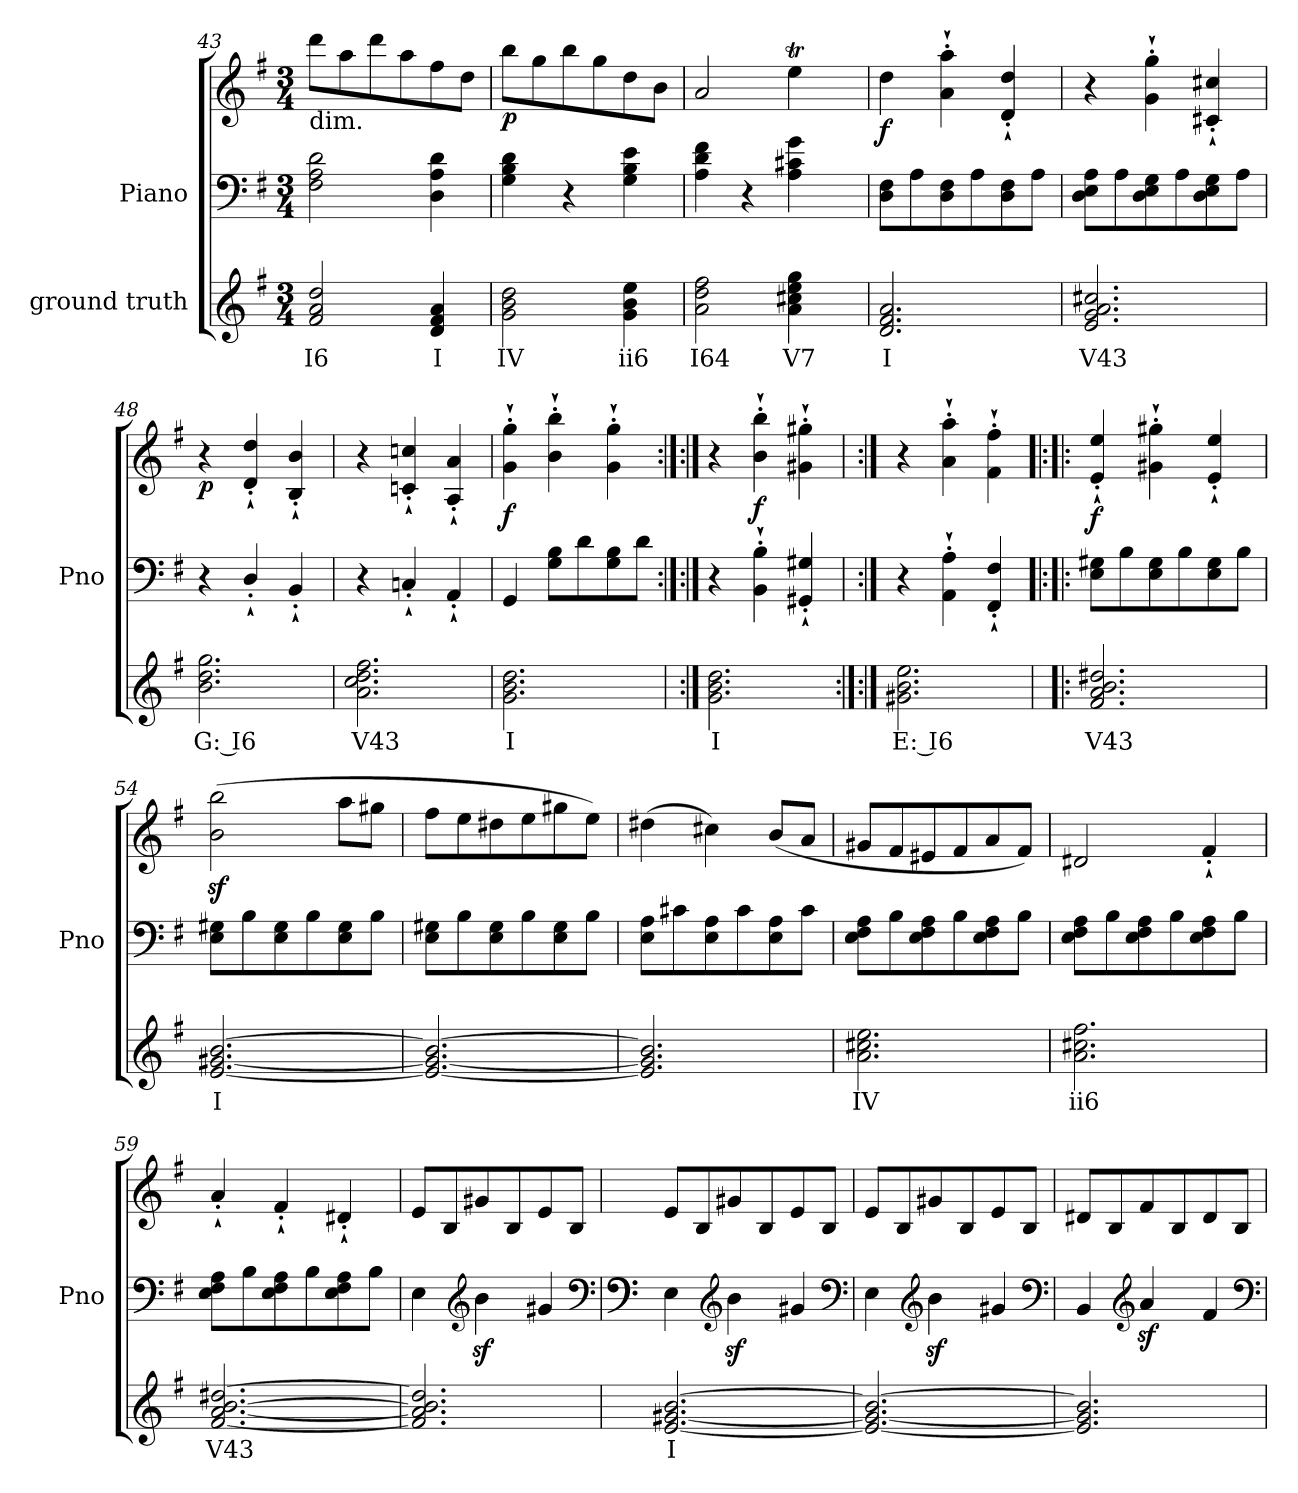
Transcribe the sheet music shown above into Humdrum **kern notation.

**kern	**text	**kern	**kern	**dynam
*part2	*part2	*part1	*part1	*part1
*staff3	*staff3	*staff2	*staff1	*staff1/2
*I"ground truth	*	*I"Piano	*	*
*	*	*I'Pno	*	*
*	*	*clefF4	*clefG2	*
*k[f#]	*	*k[f#]	*k[f#]	*
*G:	*	*G:	*G:	*
*M3/4	*	*M3/4	*M3/4	*
=43	=43	=43	=43	=43
!	!	!	!LO:TX:b:t=dim.	!
2f# 2a 2dd	I6	2F#\ 2A\ 2d\	8ddd\L	.
.	.	.	8aa\	.
.	.	.	8ddd\	.
.	.	.	8aa\	.
4d 4f# 4a	I	4D\ 4A\ 4d\	8ff#\	.
.	.	.	8dd\J	.
=44	=44	=44	=44	=44
!	!	!	!	!LO:DY:b
2g 2b 2dd	IV	4G\ 4B\ 4d\	8bb\L	p
.	.	.	8gg\	.
.	.	4r	8bb\	.
.	.	.	8gg\	.
4g 4b 4ee	ii6	4G\ 4B\ 4e\	8dd\	.
.	.	.	8b\J	.
!!LO:LB:g=z
=45	=45	=45	=45	=45
*	*	*^	*^	*
2a 2dd 2ff#	I64	2ryy	4A\ 4d\ 4f#\	2a/	2ryy	.
.	.	.	4r	.	.	.
4a 4cc#X 4ee 4gg	V7	4ryy	4A\ 4c#X\ 4g\	4eeT\	16ff#yy	.
.	.	.	.	.	16eeyy	.
.	.	.	.	.	16ddyy	.
.	.	.	.	.	16eeyy	.
*	*	*v	*v	*	*	*
*	*	*	*v	*v	*
=46	=46	=46	=46	=46
*	*	*	*^	*
!	!	!	!	!	!LO:DY:b
*	*	*	*v	*v	*
2.d 2.f# 2.a	I	8D\ 8F#\L	4dd\	f
.	.	8A\	.	.
.	.	8D\ 8F#\	4a\`' 4aa\`'	.
.	.	8A\	.	.
.	.	8D\ 8F#\	4d/`' 4dd/`'	.
.	.	8A\J	.	.
=47	=47	=47	=47	=47
2.e 2.g 2.a 2.cc#X	V43	8D\ 8E\ 8A\L	4r	.
.	.	8A\	.	.
.	.	8D\ 8E\ 8G\	4g\`' 4gg\`'	.
.	.	8A\	.	.
.	.	8D\ 8E\ 8G\	4c#X/`' 4cc#X/`'	.
.	.	8A\J	.	.
=48	=48	=48	=48	=48
!	!	!	!	!LO:DY:b
2.b 2.dd 2.gg	G: I6	4r	4r	p
.	.	4D`'/	4d/`' 4dd/`'	.
.	.	4BB`'/	4B/`' 4b/`'	.
=49	=49	=49	=49	=49
2.a 2.cc 2.dd 2.ff#	V43	4r	4r	.
.	.	4Cn`'/	4cn/`' 4ccn/`'	.
.	.	4AA`'/	4A/`' 4a/`'	.
!!LO:PB:g=z
=50	=50	=50	=50	=50
!	!	!	!	!LO:DY:b
2.g 2.b 2.dd	I	4GG/	4g\`' 4gg\`'	f
.	.	8G\ 8B\L	4b\`' 4bb\`'	.
.	.	8d\	.	.
.	.	8G\ 8B\	4g\`' 4gg\`'	.
.	.	8d\J	.	.
=51	=51:|!	=51:|!	=51:|!	=51:|!
2.g 2.b 2.dd	I	4r	4r	.
!	!	!	!	!LO:DY:b
.	.	4BB\`' 4B\`'	4b\`' 4bb\`'	f
.	.	4GG#X/`' 4G#X/`'	4g#X\`' 4gg#X\`'	.
=52:|!	=52	=52	=52	=52
2.g#X 2.b 2.ee	E: I6	4r	4r	.
.	.	4AA\`' 4A\`'	4a\`' 4aa\`'	.
.	.	4FF#/`' 4F#/`'	4f#\`' 4ff#\`'	.
=53	=53!|:	=53!|:	=53!|:	=53!|:
!	!	!	!	!LO:DY:b
2.f# 2.a 2.b 2.dd#X	V43	8E\ 8G#X\L	4e/'` 4ee/'`	f
.	.	8B\	.	.
.	.	8E\ 8G#\	4g#X\`' 4gg#X\`'	.
.	.	8B\	.	.
.	.	8E\ 8G#\	4e/'` 4ee/'`	.
.	.	8B\J	.	.
=54	=54	=54	=54	=54
[2.e [2.g#X [2.b	I	8E\ 8G#X\L	(2b\z< 2bb\z<	.
.	.	8B\	.	.
.	.	8E\ 8G#\	.	.
.	.	8B\	.	.
.	.	8E\ 8G#\	8aa\L	.
.	.	8B\J	8gg#X\J	.
=55	=55	=55	=55	=55
2.e_ 2.g#_ 2.b_	.	8E\ 8G#X\L	8ff#\L	.
.	.	8B\	8ee\	.
.	.	8E\ 8G#\	8dd#X\	.
.	.	8B\	8ee\	.
.	.	8E\ 8G#\	8gg#X\	.
.	.	8B\J	8ee\J)	.
!!LO:LB:g=z
=56	=56	=56	=56	=56
2.e] 2.g#] 2.b]	.	8E\ 8A\L	(4dd#X\	.
.	.	8c#X\	.	.
.	.	8E\ 8A\	4cc#X\)	.
.	.	8c#\	.	.
.	.	8E\ 8A\	(8b/L	.
.	.	8c#\J	8a/J	.
=57	=57	=57	=57	=57
2.a 2.cc#X 2.ee	IV	8E\ 8F#\ 8A\L	8g#X/L	.
.	.	8B\	8f#/	.
.	.	8E\ 8F#\ 8A\	8e#X/	.
.	.	8B\	8f#/	.
.	.	8E\ 8F#\ 8A\	8a/	.
.	.	8B\J	8f#/J)	.
=58	=58	=58	=58	=58
2.a 2.cc#X 2.ff#	ii6	8E\ 8F#\ 8A\L	2d#X/	.
.	.	8B\	.	.
.	.	8E\ 8F#\ 8A\	.	.
.	.	8B\	.	.
.	.	8E\ 8F#\ 8A\	4f#`'/	.
.	.	8B\J	.	.
=59	=59	=59	=59	=59
[2.f# [2.a [2.b [2.dd#X	V43	8E\ 8F#\ 8A\L	4a`'/	.
.	.	8B\	.	.
.	.	8E\ 8F#\ 8A\	4f#`'/	.
.	.	8B\	.	.
.	.	8E\ 8F#\ 8A\	4d#X`'/	.
.	.	8B\J	.	.
=60	=60	=60	=60	=60
2.f#] 2.a] 2.b] 2.dd#]	.	4E\	8e/L	.
.	.	.	8B/	.
*	*	*clefG2	*	*
.	.	4bz<\	8g#X/	.
.	.	.	8B/	.
.	.	4g#X/	8e/	.
.	.	.	8B/J	.
*	*	*clefF4	*	*
!!LO:LB:g=z
=61	=61	=61	=61	=61
*	*	*clefF4	*	*
[2.e [2.g#X [2.b	I	4E\	8e/L	.
.	.	.	8B/	.
*	*	*clefG2	*	*
.	.	4bz<\	8g#X/	.
.	.	.	8B/	.
.	.	4g#X/	8e/	.
.	.	.	8B/J	.
*	*	*clefF4	*	*
=62	=62	=62	=62	=62
2.e_ 2.g#_ 2.b_	.	4E\	8e/L	.
.	.	.	8B/	.
*	*	*clefG2	*	*
.	.	4bz<\	8g#X/	.
.	.	.	8B/	.
.	.	4g#X/	8e/	.
.	.	.	8B/J	.
*	*	*clefF4	*	*
=63	=63	=63	=63	=63
2.e] 2.g#] 2.b]	.	4BB/	8d#X/L	.
.	.	.	8B/	.
*	*	*clefG2	*	*
.	.	4az</	8f#/	.
.	.	.	8B/	.
.	.	4f#/	8d#/	.
.	.	.	8B/J	.
*	*	*clefF4	*	*
=	=	=	=	=
*-	*-	*-	*-	*-
